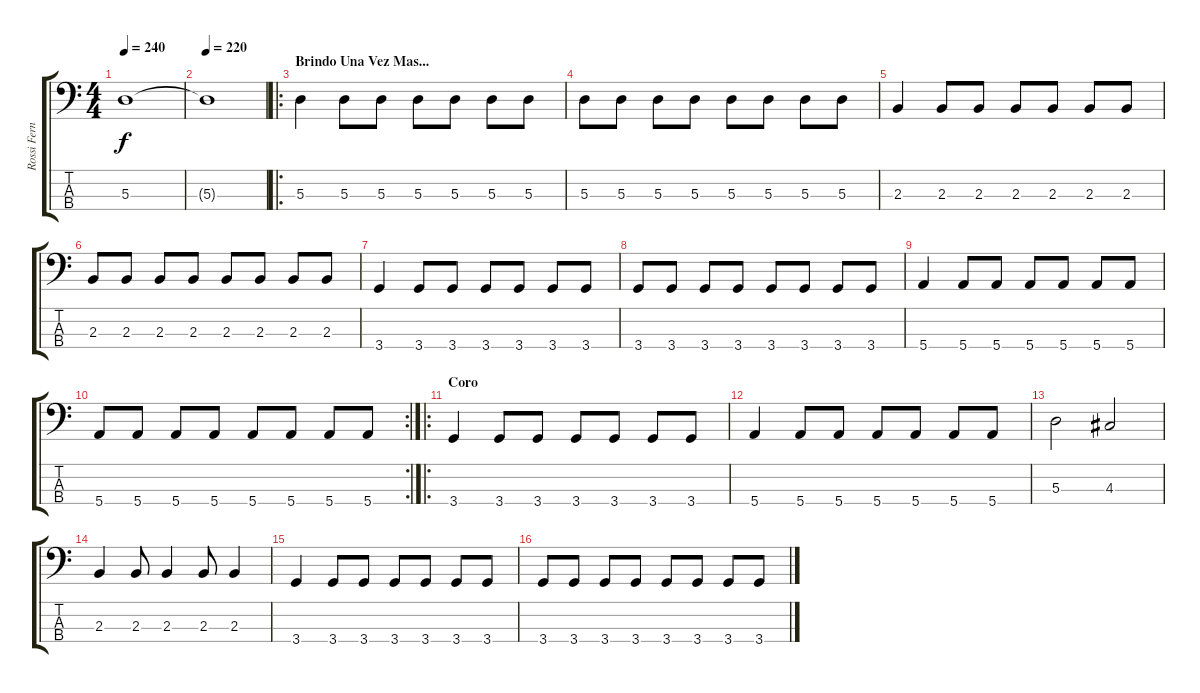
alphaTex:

\track ("Rossi Fernando" "Rossi Fern") {instrument electricbassfinger}
\staff {score tabs}
\tuning (G2 D2 A1 E1) {hide}
\ts (4 4)
\tempo 240
\clef f4
\ks c
5.3.1{dy f} |
\tempo 220
5.3{t}.1 |
\ro
\section ("" "Brindo Una Vez Mas...")
5.3.4 5.3.8 5.3.8 5.3.8 5.3.8 5.3.8 5.3.8 |
5.3.8 5.3.8 5.3.8 5.3.8 5.3.8 5.3.8 5.3.8 5.3.8 |
2.3.4 2.3.8 2.3.8 2.3.8 2.3.8 2.3.8 2.3.8 |
2.3.8 2.3.8 2.3.8 2.3.8 2.3.8 2.3.8 2.3.8 2.3.8 |
3.4.4 3.4.8 3.4.8 3.4.8 3.4.8 3.4.8 3.4.8 |
3.4.8 3.4.8 3.4.8 3.4.8 3.4.8 3.4.8 3.4.8 3.4.8 |
5.4.4 5.4.8 5.4.8 5.4.8 5.4.8 5.4.8 5.4.8 |
\rc 2
5.4.8 5.4.8 5.4.8 5.4.8 5.4.8 5.4.8 5.4.8 5.4.8 |
\ro
\section ("" "Coro")
3.4.4 3.4.8 3.4.8 3.4.8 3.4.8 3.4.8 3.4.8 |
5.4.4 5.4.8 5.4.8 5.4.8 5.4.8 5.4.8 5.4.8 |
5.3.2 4.3.2 |
2.3.4 2.3.8 2.3.4 2.3.8 2.3.4 |
3.4.4 3.4.8 3.4.8 3.4.8 3.4.8 3.4.8 3.4.8 |
3.4.8 3.4.8 3.4.8 3.4.8 3.4.8 3.4.8 3.4.8 3.4.8
